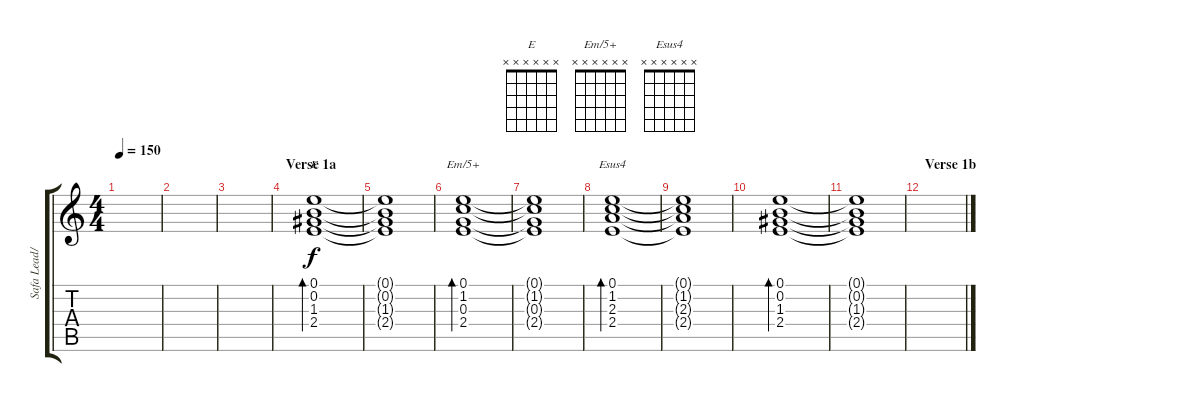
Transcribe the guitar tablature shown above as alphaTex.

\track ("Safa Lead/Clean" "Safa Lead/") {instrument distortionguitar}
\staff {score tabs}
\tuning (E4 B3 G3 D3 A2 E2) {hide}
\chord ("E" x x x x x x) {firstfret 0}
\chord ("Em/5+" x x x x x x) {firstfret 0}
\chord ("Esus4" x x x x x x) {firstfret 0}
\ts (4 4)
\tempo 150
\clef g2
\ks c
|
|
|
\section ("" "Verse 1a")
(0.1 0.2 1.3 2.4).1{bd 120 ch "E" instrument acousticguitarsteel} |
(0.1{t} 0.2{t} 1.3{t} 2.4{t}).1 |
(0.1 1.2 0.3 2.4).1{bd 120 ch "Em/5+"} |
(0.1{t} 1.2{t} 0.3{t} 2.4{t}).1 |
(0.1 1.2 2.3 2.4).1{bd 120 ch "Esus4"} |
(0.1{t} 1.2{t} 2.3{t} 2.4{t}).1 |
(0.1 0.2 1.3 2.4).1{bd 120} |
(0.1{t} 0.2{t} 1.3{t} 2.4{t}).1 |
\section ("" "Verse 1b")
